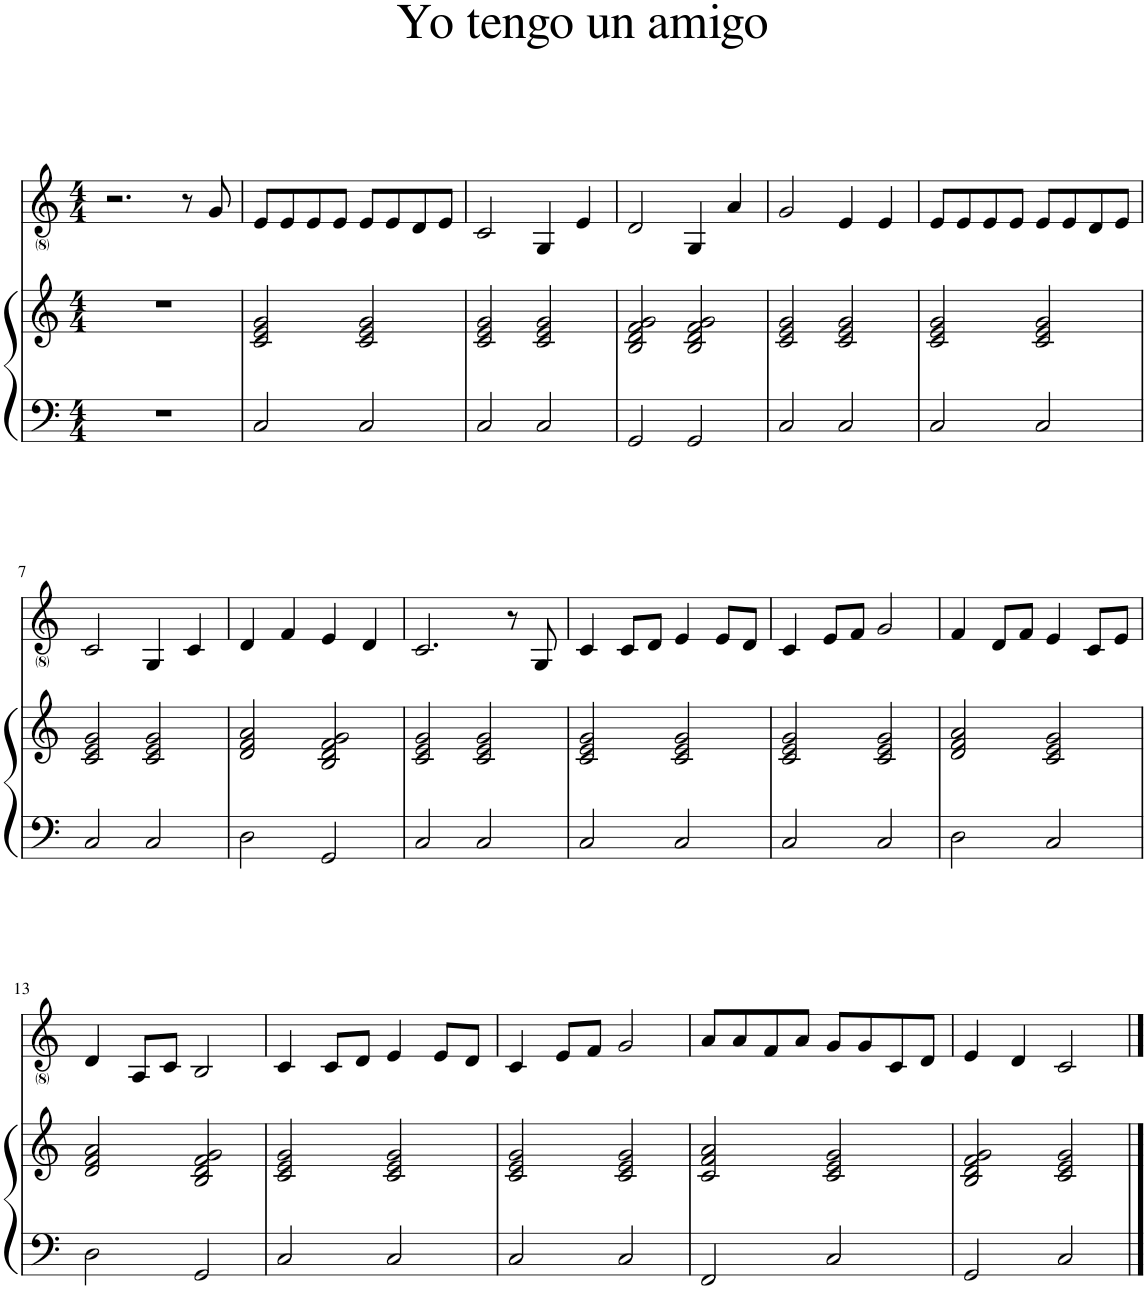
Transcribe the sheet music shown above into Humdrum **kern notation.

**kern	**kern	**kern
*part2	*part2	*part1
*staff3	*staff2	*staff1
*I"Piano	*	*I"Voice
*I'Pno	*	*
*clefF4	*clefG2	*clefG2
*k[]	*k[]	*k[]
*M4/4	*M4/4	*M4/4
=1	=1	=1
1r	1r	2.r
.	.	8r
.	.	8g/
=2	=2	=2
2C/	2c/ 2e/ 2g/	8e/L
.	.	8e/
.	.	8e/
.	.	8e/J
2C/	2c/ 2e/ 2g/	8e/L
.	.	8e/
.	.	8d/
.	.	8e/J
=3	=3	=3
2C/	2c/ 2e/ 2g/	2c/
2C/	2c/ 2e/ 2g/	4G/
.	.	4e/
=4	=4	=4
2GG/	2B/ 2d/ 2f/ 2g/	2d/
2GG/	2B/ 2d/ 2f/ 2g/	4G/
.	.	4a/
=5	=5	=5
2C/	2c/ 2e/ 2g/	2g/
2C/	2c/ 2e/ 2g/	4e/
.	.	4e/
=6	=6	=6
2C/	2c/ 2e/ 2g/	8e/L
.	.	8e/
.	.	8e/
.	.	8e/J
2C/	2c/ 2e/ 2g/	8e/L
.	.	8e/
.	.	8d/
.	.	8e/J
!!LO:LB:g=z
=7	=7	=7
2C/	2c/ 2e/ 2g/	2c/
2C/	2c/ 2e/ 2g/	4G/
.	.	4c/
=8	=8	=8
2D\	2d/ 2f/ 2a/	4d/
.	.	4f/
2GG/	2B/ 2d/ 2f/ 2g/	4e/
.	.	4d/
=9	=9	=9
2C/	2c/ 2e/ 2g/	2.c/
2C/	2c/ 2e/ 2g/	.
.	.	8r
.	.	8G/
=10	=10	=10
2C/	2c/ 2e/ 2g/	4c/
.	.	8c/L
.	.	8d/J
2C/	2c/ 2e/ 2g/	4e/
.	.	8e/L
.	.	8d/J
=11	=11	=11
2C/	2c/ 2e/ 2g/	4c/
.	.	8e/L
.	.	8f/J
2C/	2c/ 2e/ 2g/	2g/
=12	=12	=12
2D\	2d/ 2f/ 2a/	4f/
.	.	8d/L
.	.	8f/J
2C/	2c/ 2e/ 2g/	4e/
.	.	8c/L
.	.	8e/J
!!LO:LB:g=z
=13	=13	=13
2D\	2d/ 2f/ 2a/	4d/
.	.	8A/L
.	.	8c/J
2GG/	2B/ 2d/ 2f/ 2g/	2B/
=14	=14	=14
2C/	2c/ 2e/ 2g/	4c/
.	.	8c/L
.	.	8d/J
2C/	2c/ 2e/ 2g/	4e/
.	.	8e/L
.	.	8d/J
=15	=15	=15
2C/	2c/ 2e/ 2g/	4c/
.	.	8e/L
.	.	8f/J
2C/	2c/ 2e/ 2g/	2g/
=16	=16	=16
2FF/	2c/ 2f/ 2a/	8a/L
.	.	8a/
.	.	8f/
.	.	8a/J
2C/	2c/ 2e/ 2g/	8g/L
.	.	8g/
.	.	8c/
.	.	8d/J
=17	=17	=17
2GG/	2B/ 2d/ 2f/ 2g/	4e/
.	.	4d/
2C/	2c/ 2e/ 2g/	2c/
==	==	==
*-	*-	*-
